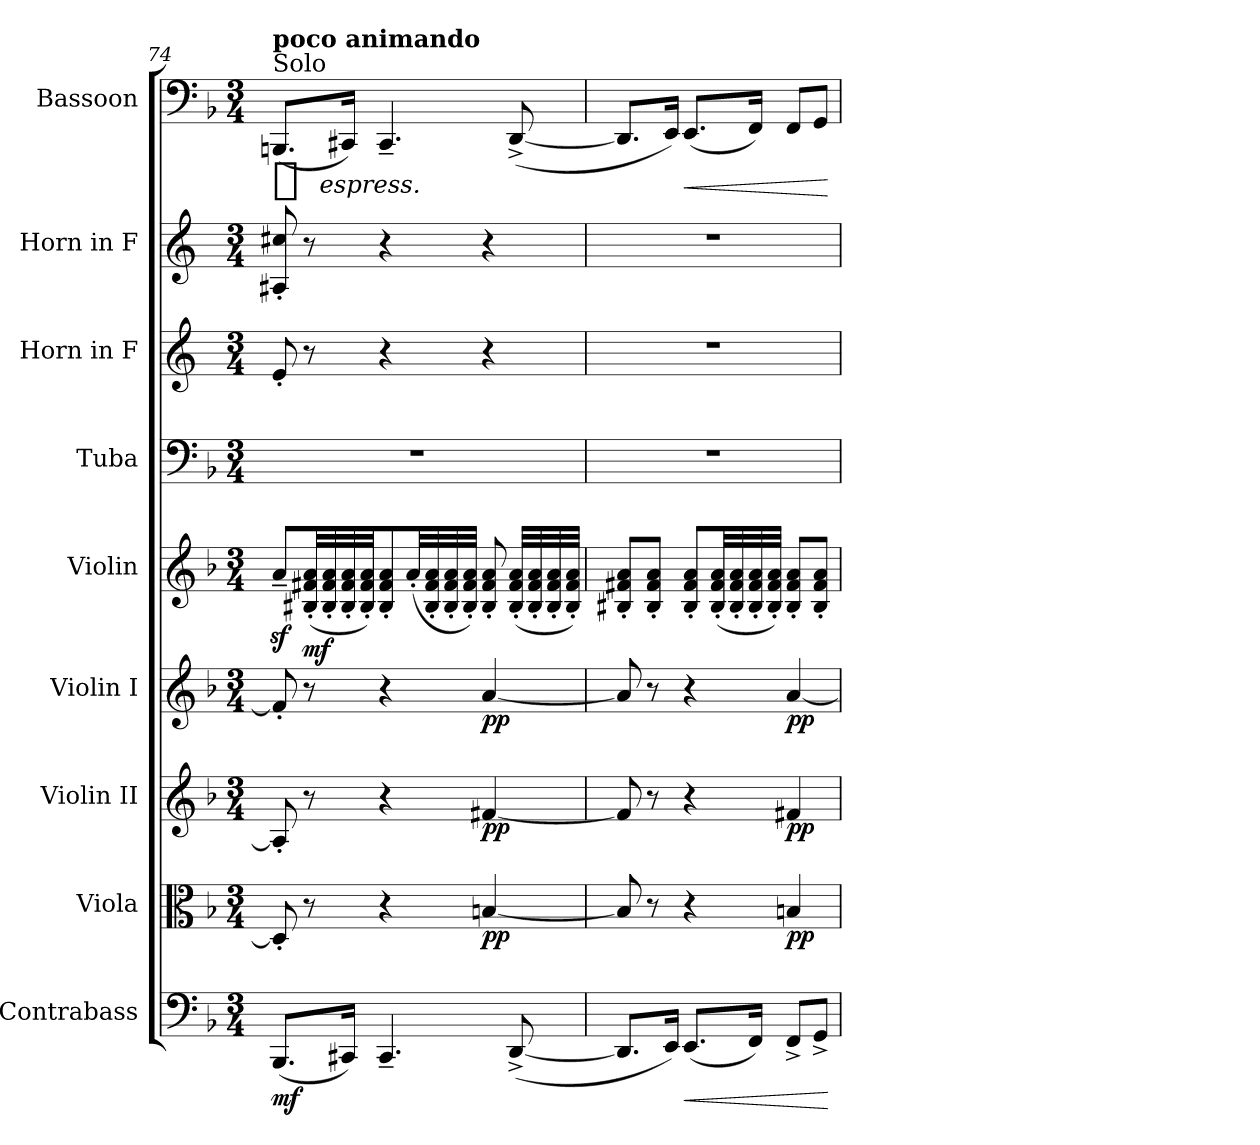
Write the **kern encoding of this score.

**kern	**dynam	**kern	**dynam	**kern	**dynam	**kern	**dynam	**kern	**dynam	**kern	**kern	**kern	**kern	**dynam
*part9	*part9	*part8	*part8	*part7	*part7	*part6	*part6	*part5	*part5	*part4	*part3	*part2	*part1	*part1
*staff9	*staff9	*staff8	*staff8	*staff7	*staff7	*staff6	*staff6	*staff5	*staff5	*staff4	*staff3	*staff2	*staff1	*staff1
*I"Contrabass	*	*I"Viola	*	*I"Violin II	*	*I"Violin I	*	*I"Violin	*	*I"Tuba	*I"Horn in F	*I"Horn in F	*I"Bassoon	*
*I'Cb.	*	*I'Vla.	*	*I'Vln. II	*	*I'Vln. I	*	*I'Vln.	*	*I'Tba.	*I'Hn.	*I'Hn.	*I'Bsn.	*
*clefF4	*	*clefC3	*	*clefG2	*	*clefG2	*	*clefG2	*	*clefF4	*clefG2	*clefG2	*clefF4	*
*	*	*	*	*	*	*	*	*	*	*	*ITrd4c7	*ITrd4c7	*	*
*k[b-]	*	*k[b-]	*	*k[b-]	*	*k[b-]	*	*k[b-]	*	*k[b-]	*	*	*k[b-]	*
*F:	*	*F:	*	*F:	*	*F:	*	*F:	*	*F:	*	*	*F:	*
*M3/4	*	*M3/4	*	*M3/4	*	*M3/4	*	*M3/4	*	*M3/4	*M3/4	*M3/4	*M3/4	*
=74	=74	=74	=74	=74	=74	=74	=74	=74	=74	=74	=74	=74	=74	=74
!	!	!	!	!	!	!	!	!	!	!	!	!	!LO:TX:a:t=Solo	!
!	!	!	!	!	!	!	!	!	!	!	!	!	!LO:TX:a:B:t=poco animando	!
!	!	!	!	!	!	!	!	!	!	!	!	!	!	!LO:DY:t=%s espress.
(8.BBB-L	mf	8D#']	.	8A']	.	8f#']	.	8az~	.	2.r	8A'	8D#X' 8f#X'	(8.BBBnL	mf
.	.	8r	.	8r	.	8r	.	(32B#X' 32f#X' 32a'LLL	mf	.	8r	8r	.	.
.	.	.	.	.	.	.	.	32B#' 32f#' 32a'	.	.	.	.	.	.
16CC#XJk)	.	.	.	.	.	.	.	32B#' 32f#' 32a'	.	.	.	.	16CC#XJk)	.
.	.	.	.	.	.	.	.	32B#' 32f#' 32a'JJJ)	.	.	.	.	.	.
4.CC#~	.	4r	.	4r	.	4r	.	8B#' 8f#' 8a'	.	.	4r	4r	4.CC#~	.
.	.	.	.	.	.	.	.	(32a'	.	.	.	.	.	.
.	.	.	.	.	.	.	.	32B#' 32f#' 32a'	.	.	.	.	.	.
.	.	.	.	.	.	.	.	32B#' 32f#' 32a'	.	.	.	.	.	.
.	.	.	.	.	.	.	.	32B#' 32f#' 32a'JJJ)	.	.	.	.	.	.
.	.	[4Bn	pp	[4f#X	pp	[4a	pp	8B#' 8f#' 8a'	.	.	4r	4r	.	.
([8DD^	.	.	.	.	.	.	.	(32B#' 32f#' 32a'LLL	.	.	.	.	([8DD^	.
.	.	.	.	.	.	.	.	32B#' 32f#' 32a'	.	.	.	.	.	.
.	.	.	.	.	.	.	.	32B#' 32f#' 32a'	.	.	.	.	.	.
.	.	.	.	.	.	.	.	32B#' 32f#' 32a'JJJ)	.	.	.	.	.	.
=75	=75	=75	=75	=75	=75	=75	=75	=75	=75	=75	=75	=75	=75	=75
8.DDL]	.	8B]	.	8f#]	.	8a]	.	8B#X' 8f#X' 8a'L	.	2.r	2.r	2.r	8.DDL]	.
.	.	8r	.	8r	.	8r	.	8B#' 8f#' 8a'J	.	.	.	.	.	.
16EEJk)	.	.	.	.	.	.	.	.	.	.	.	.	16EEJk)	.
!	!LO:HP:b	!	!	!	!	!	!	!	!	!	!	!	!	!LO:HP:b
(8.EEL	<	4r	.	4r	.	4r	.	8B#' 8f#' 8a'L	.	.	.	.	(8.EEL	<
.	.	.	.	.	.	.	.	(32B#' 32f#' 32a'LL	.	.	.	.	.	.
.	.	.	.	.	.	.	.	32B#' 32f#' 32a'	.	.	.	.	.	.
16FFJk)	.	.	.	.	.	.	.	32B#' 32f#' 32a'	.	.	.	.	16FFJk)	.
.	.	.	.	.	.	.	.	32B#' 32f#' 32a'JJJ)	.	.	.	.	.	.
8FF^L	.	4Bn	pp	4f#X	pp	[4a	pp	8B#' 8f#' 8a'L	.	.	.	.	8FFL	.
8GG^J	.	.	.	.	.	.	.	8B#' 8f#' 8a'J	.	.	.	.	8GGJ	.
.	[	.	.	.	.	.	.	.	.	.	.	.	.	[
=	=	=	=	=	=	=	=	=	=	=	=	=	=	=
*-	*-	*-	*-	*-	*-	*-	*-	*-	*-	*-	*-	*-	*-	*-
